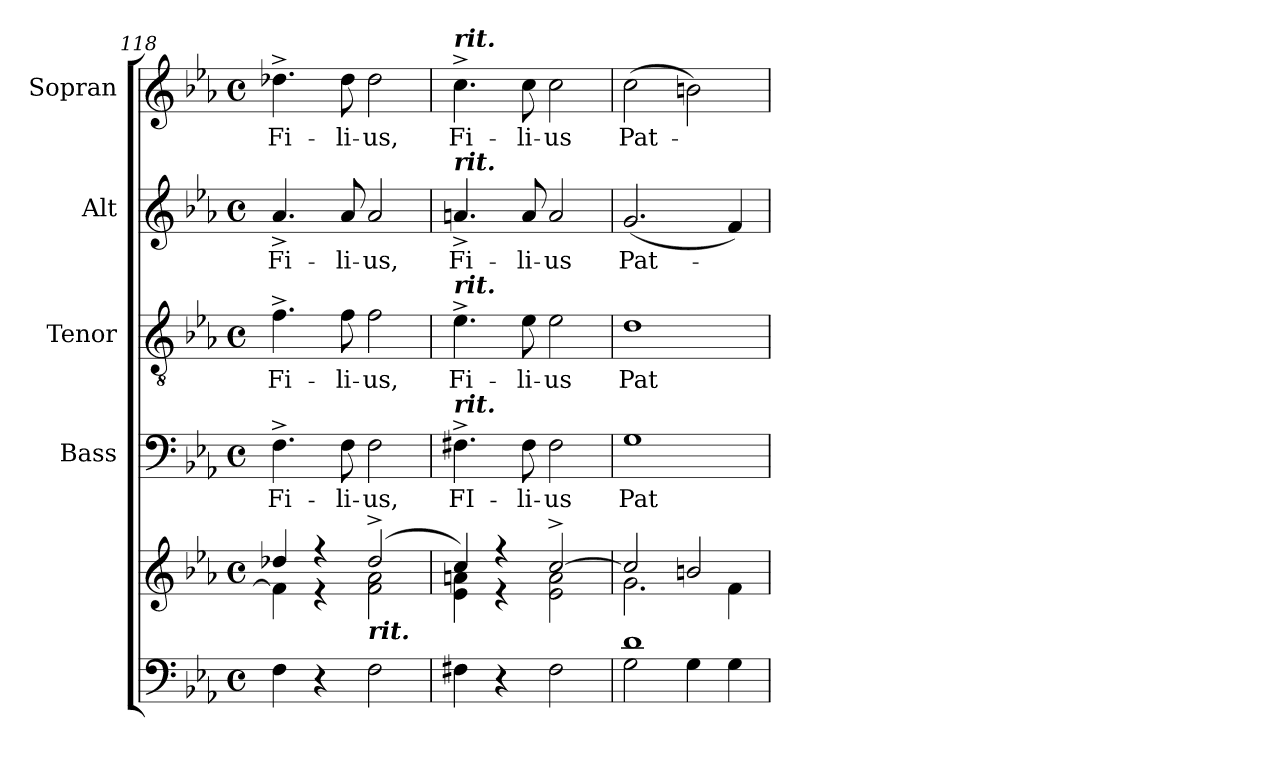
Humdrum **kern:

**kern	**kern	**kern	**text	**kern	**text	**kern	**text	**kern	**text
*part5	*part5	*part4	*part4	*part3	*part3	*part2	*part2	*part1	*part1
*staff6	*staff5	*staff4	*staff4	*staff3	*staff3	*staff2	*staff2	*staff1	*staff1
*	*	*I"Bass	*	*I"Tenor	*	*I"Alt	*	*I"Sopran	*
*	*	*I'B.	*	*I'T.	*	*I'A.	*	*I'S.	*
*clefF4	*clefG2	*clefF4	*	*clefGv2	*	*clefG2	*	*clefG2	*
*k[b-e-a-]	*k[b-e-a-]	*k[b-e-a-]	*	*k[b-e-a-]	*	*k[b-e-a-]	*	*k[b-e-a-]	*
*E-:	*E-:	*E-:	*	*E-:	*	*E-:	*	*E-:	*
*M4/4	*M4/4	*M4/4	*	*M4/4	*	*M4/4	*	*M4/4	*
*met(c)	*met(c)	*met(c)	*	*met(c)	*	*met(c)	*	*met(c)	*
=118	=118	=118	=118	=118	=118	=118	=118	=118	=118
*	*^	*	*	*	*	*	*	*	*
!	!	!	!	!LO:LY:b	!	!LO:LY:b	!	!LO:LY:b	!	!LO:LY:b
4F\	4dd-X/	4f\]	4.F^>\	Fi-	4.f^>\	Fi-	4.a-^>/	Fi-	4.dd-X^>\	Fi-
4r	4r	4r	.	.	.	.	.	.	.	.
!	!	!	!	!LO:LY:b	!	!LO:LY:b	!	!LO:LY:b	!	!LO:LY:b
.	.	.	8F\	-li-	8f\	-li-	8a-/	-li-	8dd-\	-li-
!	!LO:TX:b:Bi:t=rit.	!	!	!	!	!	!	!	!	!
!	!	!	!	!LO:LY:b	!	!LO:LY:b	!	!LO:LY:b	!	!LO:LY:b
2F\	(2dd-^>/	2f\ 2a-\	2F\	-us,	2f\	-us,	2a-/	-us,	2dd-\	-us,
!!LO:PB:g=z
=119	=119	=119	=119	=119	=119	=119	=119	=119	=119	=119
!	!	!	!	!	!	!	!	!	!LO:TX:a:Bi:t=rit.	!
!	!	!	!	!	!	!	!LO:TX:a:Bi:t=rit.	!	!	!
!	!	!	!	!	!LO:TX:a:Bi:t=rit.	!	!	!	!	!
!	!	!	!LO:TX:a:Bi:t=rit.	!	!	!	!	!	!	!
!	!	!	!	!LO:LY:b	!	!LO:LY:b	!	!LO:LY:b	!	!LO:LY:b
4F#X\	4cc/)	4e-\ 4an\	4.F#X^>\	FI-	4.e-^>\	Fi-	4.an^>/	Fi-	4.cc^>\	Fi-
4r	4r	4r	.	.	.	.	.	.	.	.
!	!	!	!	!LO:LY:b	!	!LO:LY:b	!	!LO:LY:b	!	!LO:LY:b
.	.	.	8F#\	-li-	8e-\	-li-	8a/	-li-	8cc\	-li-
!	!	!	!	!LO:LY:b	!	!LO:LY:b	!	!LO:LY:b	!	!LO:LY:b
2F#\	[>2cc^>/	2e-\ 2a\	2F#\	-us	2e-\	-us	2a/	-us	2cc\	-us
=120	=120	=120	=120	=120	=120	=120	=120	=120	=120	=120
*^	*	*	*	*	*	*	*	*	*	*
!	!	!	!	!	!LO:LY:b	!	!LO:LY:b	!	!LO:LY:b	!	!LO:LY:b
1d	2G\	2cc/]	2.g\	1G	Pat-	1d	Pat-	(<2.g/	Pat-	(>2cc\	Pat-
.	4G\	2bn/	.	.	.	.	.	.	.	2bn\)	.
.	4G\	.	4f\	.	.	.	.	4f/)	.	.	.
*v	*v	*	*	*	*	*	*	*	*	*	*
*	*v	*v	*	*	*	*	*	*	*	*
=	=	=	=	=	=	=	=	=	=
*-	*-	*-	*-	*-	*-	*-	*-	*-	*-
